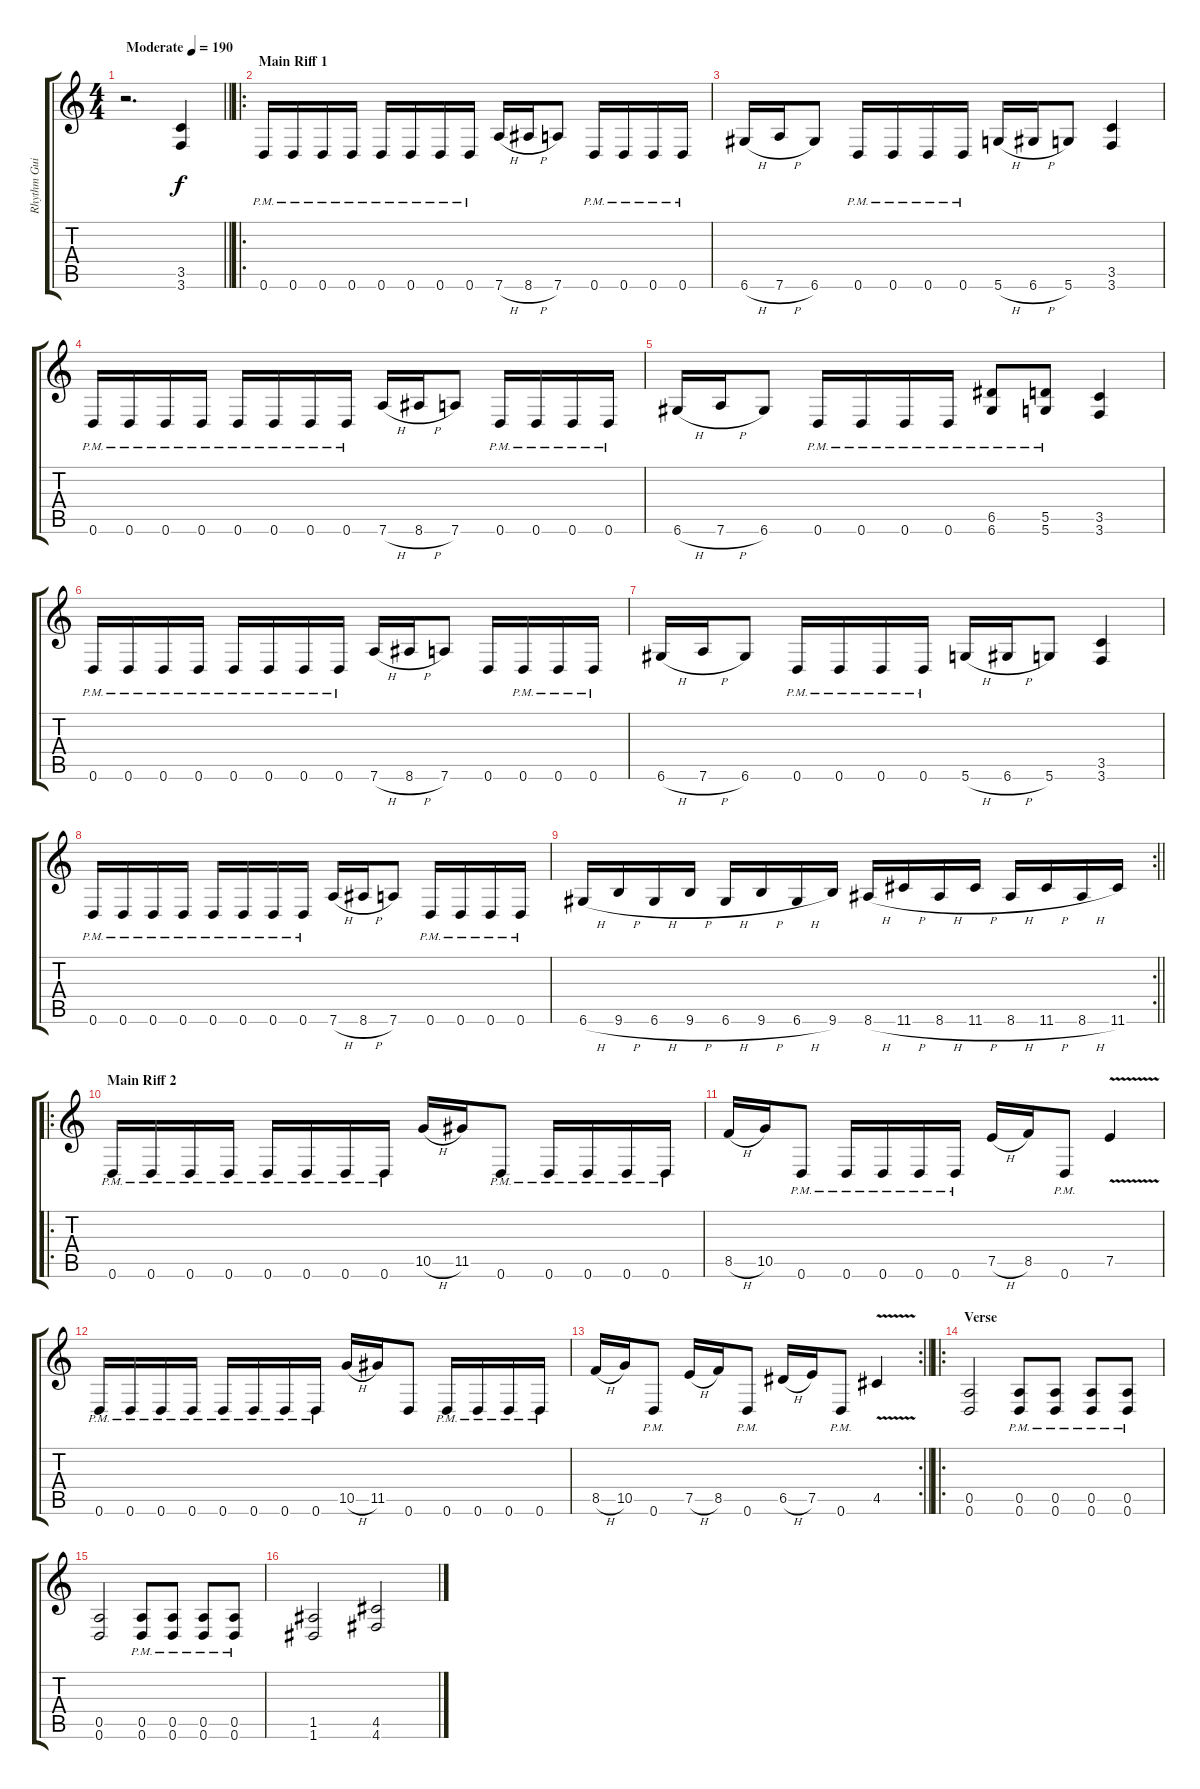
\track ("Rhythm Guitar" "Rhythm Gui") {instrument distortionguitar}
\staff {score tabs}
\tuning (E4 B3 G3 D3 A2 D2) {hide}
\ts (4 4)
\tempo (190 "Moderate")
\clef g2
\barLineRight lightlight
\ks c
r.2{d dy f instrument distortionguitar} (3.5 3.6).4 |
\ro
\section ("" "Main Riff 1")
0.6{pm}.16 0.6{pm}.16 0.6{pm}.16 0.6{pm}.16 0.6{pm}.16 0.6{pm}.16 0.6{pm}.16 0.6{pm}.16 7.6{h}.16 8.6{h}.16 7.6.8 0.6{pm}.16 0.6{pm}.16 0.6{pm}.16 0.6{pm}.16 |
6.6{h}.16 7.6{h}.16 6.6.8 0.6{pm}.16 0.6{pm}.16 0.6{pm}.16 0.6{pm}.16 5.6{h}.16 6.6{h}.16 5.6.8 (3.5 3.6).4 |
0.6{pm}.16 0.6{pm}.16 0.6{pm}.16 0.6{pm}.16 0.6{pm}.16 0.6{pm}.16 0.6{pm}.16 0.6{pm}.16 7.6{h}.16 8.6{h}.16 7.6.8 0.6{pm}.16 0.6{pm}.16 0.6{pm}.16 0.6{pm}.16 |
6.6{h}.16 7.6{h}.16 6.6.8 0.6{pm}.16 0.6{pm}.16 0.6{pm}.16 0.6{pm}.16 (6.5{pm} 6.6{pm}).8 (5.5{pm} 5.6{pm}).8 (3.5 3.6).4 |
0.6{pm}.16 0.6{pm}.16 0.6{pm}.16 0.6{pm}.16 0.6{pm}.16 0.6{pm}.16 0.6{pm}.16 0.6{pm}.16 7.6{h}.16 8.6{h}.16 7.6.8 0.6.16 0.6{pm}.16 0.6{pm}.16 0.6{pm}.16 |
6.6{h}.16 7.6{h}.16 6.6.8 0.6{pm}.16 0.6{pm}.16 0.6{pm}.16 0.6{pm}.16 5.6{h}.16 6.6{h}.16 5.6.8 (3.5 3.6).4 |
0.6{pm}.16 0.6{pm}.16 0.6{pm}.16 0.6{pm}.16 0.6{pm}.16 0.6{pm}.16 0.6{pm}.16 0.6{pm}.16 7.6{h}.16 8.6{h}.16 7.6.8 0.6{pm}.16 0.6{pm}.16 0.6{pm}.16 0.6{pm}.16 |
\rc 2
\barLineRight lightlight
6.6{h}.16 9.6{h}.16 6.6{h}.16 9.6{h}.16 6.6{h}.16 9.6{h}.16 6.6{h}.16 9.6.16 8.6{h}.16 11.6{h}.16 8.6{h}.16 11.6{h}.16 8.6{h}.16 11.6{h}.16 8.6{h}.16 11.6.16 |
\ro
\section ("" "Main Riff 2")
0.6{pm}.16 0.6{pm}.16 0.6{pm}.16 0.6{pm}.16 0.6{pm}.16 0.6{pm}.16 0.6{pm}.16 0.6{pm}.16 10.5{h}.16 11.5.16 0.6{pm}.8 0.6{pm}.16 0.6{pm}.16 0.6{pm}.16 0.6{pm}.16 |
8.5{h}.16 10.5.16 0.6{pm}.8 0.6{pm}.16 0.6{pm}.16 0.6{pm}.16 0.6{pm}.16 7.5{h}.16 8.5.16 0.6{pm}.8 7.5{v}.4 |
0.6{pm}.16 0.6{pm}.16 0.6{pm}.16 0.6{pm}.16 0.6{pm}.16 0.6{pm}.16 0.6{pm}.16 0.6{pm}.16 10.5{h}.16 11.5.16 0.6.8 0.6{pm}.16 0.6{pm}.16 0.6{pm}.16 0.6{pm}.16 |
\rc 2
\barLineRight lightlight
8.5{h}.16 10.5.16 0.6{pm}.8 7.5{h}.16 8.5.16 0.6{pm}.8 6.5{h}.16 7.5.16 0.6{pm}.8 4.5{v}.4 |
\ro
\section ("" "Verse")
(0.5 0.6).2 (0.5{pm} 0.6{pm}).8 (0.5{pm} 0.6{pm}).8 (0.5{pm} 0.6{pm}).8 (0.5{pm} 0.6{pm}).8 |
(0.5 0.6).2 (0.5{pm} 0.6{pm}).8 (0.5{pm} 0.6{pm}).8 (0.5{pm} 0.6{pm}).8 (0.5{pm} 0.6{pm}).8 |
(1.5 1.6).2 (4.5 4.6).2
